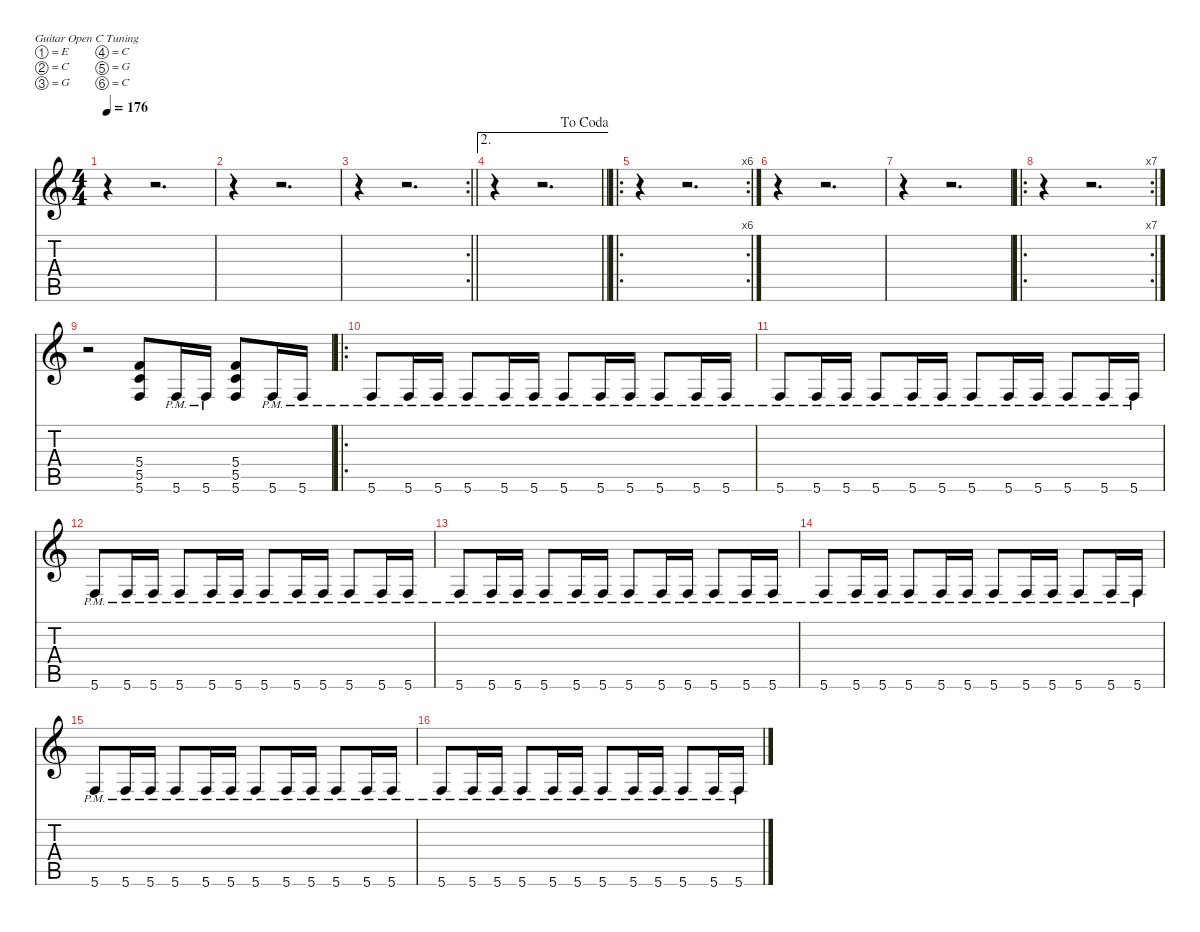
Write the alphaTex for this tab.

\defaultSystemsLayout 4
\hideDynamics
\bracketExtendMode nobrackets
\singleTrackTrackNamePolicy hidden
\multiTrackTrackNamePolicy hidden
\firstSystemTrackNameMode fullname
\firstSystemTrackNameOrientation horizontal
\otherSystemsTrackNameOrientation horizontal
\track ("Guitar 2" "dist.guit.") {instrument distortionguitar}
\staff {score tabs}
\tuning (E4 C4 G3 C3 G2 C2)
\ts (4 4)
\tempo 176
\clef g2
\ks c
r.4{dy f} r.2{d} |
r.4 r.2{d} |
\rc 2
\barLineRight lightlight
r.4 r.2{d} |
\ae 2
\jump dacoda
\barLineRight lightlight
r.4 r.2{d} |
\ro
\rc 6
r.4 r.2{d} |
r.4 r.2{d} |
r.4 r.2{d} |
\ro
\rc 7
r.4 r.2{d} |
r.2 (5.4 5.5 5.6).8 5.6{pm}.16 5.6{pm}.16 (5.4 5.5 5.6).8 5.6{pm}.16 5.6{pm}.16 |
\ro
5.6{pm}.8 5.6{pm}.16 5.6{pm}.16 5.6{pm}.8 5.6{pm}.16 5.6{pm}.16 5.6{pm}.8 5.6{pm}.16 5.6{pm}.16 5.6{pm}.8 5.6{pm}.16 5.6{pm}.16 |
5.6{pm}.8 5.6{pm}.16 5.6{pm}.16 5.6{pm}.8 5.6{pm}.16 5.6{pm}.16 5.6{pm}.8 5.6{pm}.16 5.6{pm}.16 5.6{pm}.8 5.6{pm}.16 5.6{pm}.16 |
5.6{pm}.8 5.6{pm}.16 5.6{pm}.16 5.6{pm}.8 5.6{pm}.16 5.6{pm}.16 5.6{pm}.8 5.6{pm}.16 5.6{pm}.16 5.6{pm}.8 5.6{pm}.16 5.6{pm}.16 |
5.6{pm}.8 5.6{pm}.16 5.6{pm}.16 5.6{pm}.8 5.6{pm}.16 5.6{pm}.16 5.6{pm}.8 5.6{pm}.16 5.6{pm}.16 5.6{pm}.8 5.6{pm}.16 5.6{pm}.16 |
5.6{pm}.8 5.6{pm}.16 5.6{pm}.16 5.6{pm}.8 5.6{pm}.16 5.6{pm}.16 5.6{pm}.8 5.6{pm}.16 5.6{pm}.16 5.6{pm}.8 5.6{pm}.16 5.6{pm}.16 |
5.6{pm}.8 5.6{pm}.16 5.6{pm}.16 5.6{pm}.8 5.6{pm}.16 5.6{pm}.16 5.6{pm}.8 5.6{pm}.16 5.6{pm}.16 5.6{pm}.8 5.6{pm}.16 5.6{pm}.16 |
5.6{pm}.8 5.6{pm}.16 5.6{pm}.16 5.6{pm}.8 5.6{pm}.16 5.6{pm}.16 5.6{pm}.8 5.6{pm}.16 5.6{pm}.16 5.6{pm}.8 5.6{pm}.16 5.6{pm}.16
